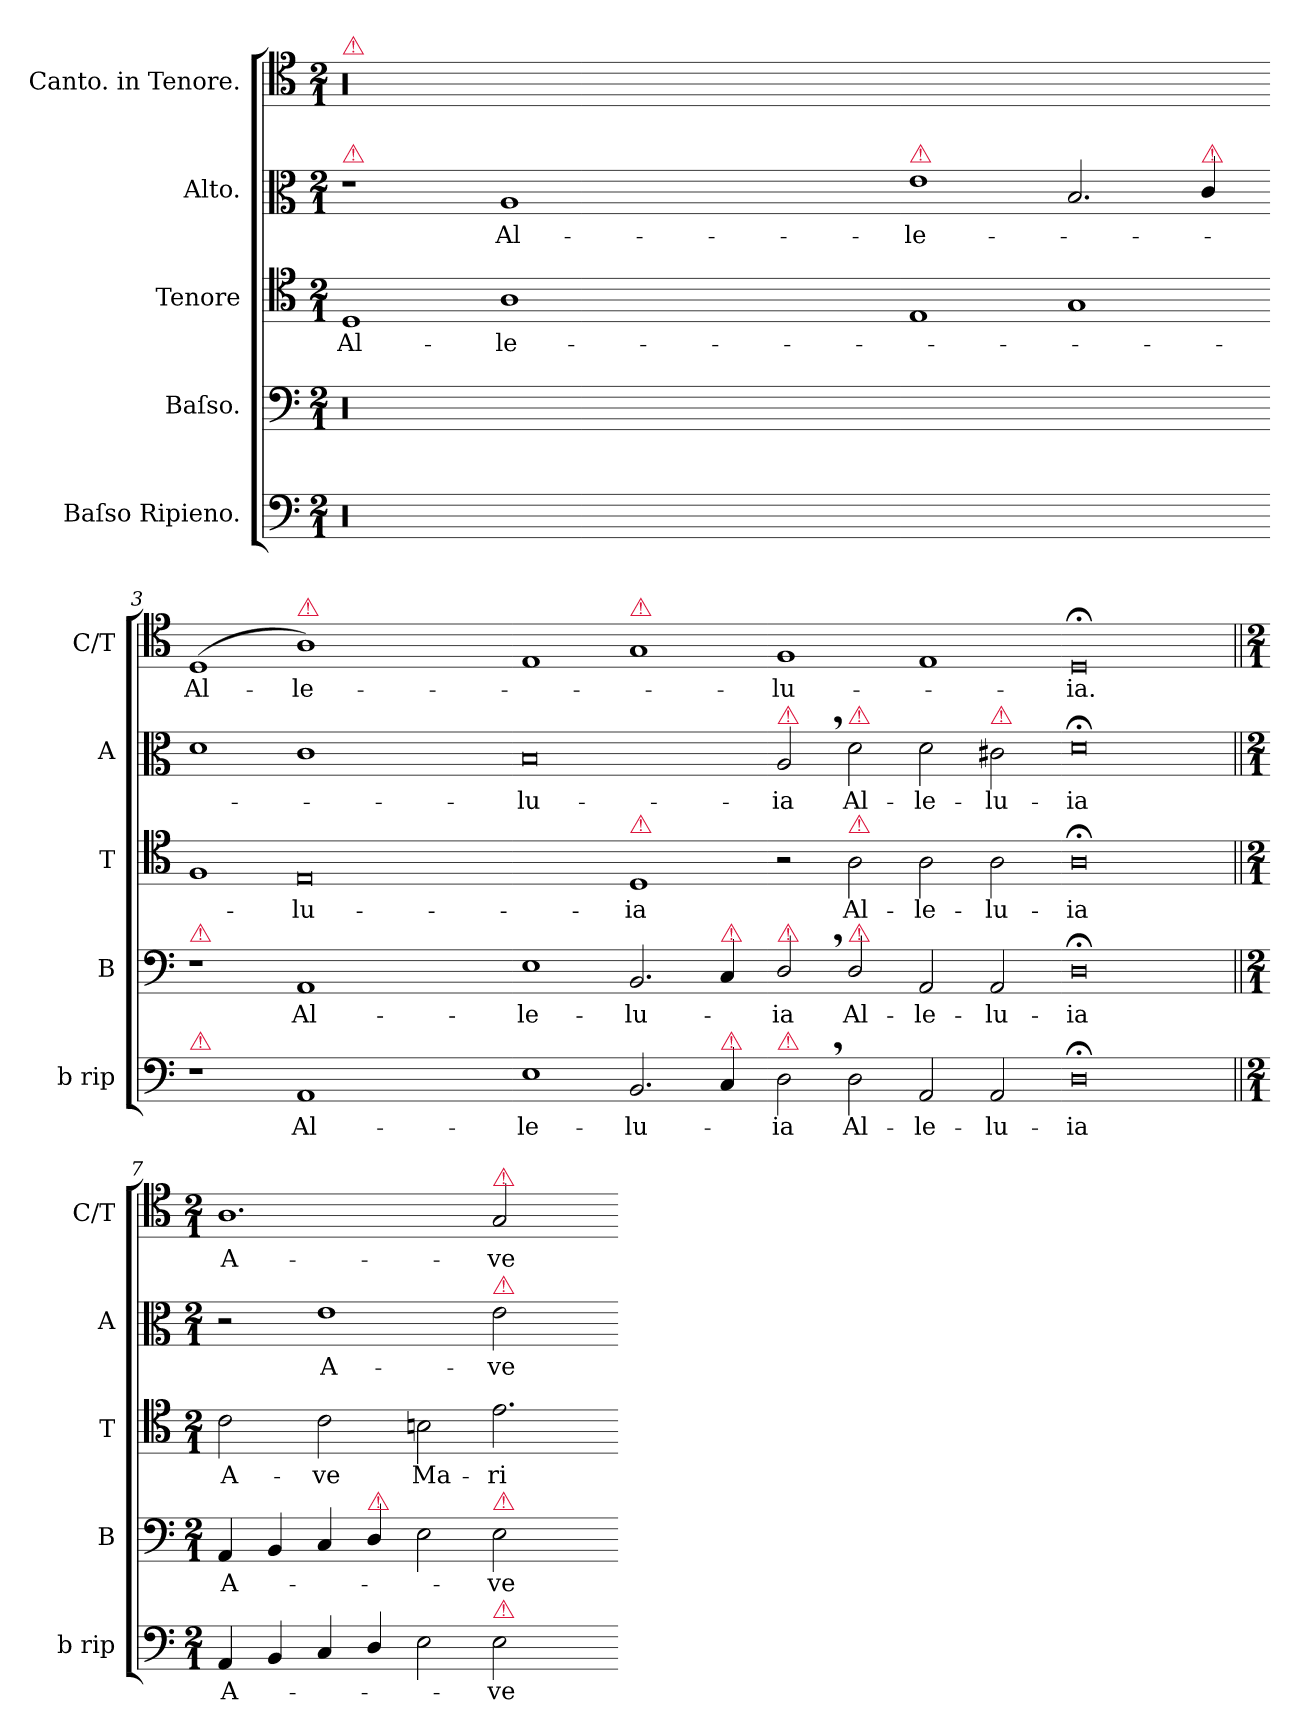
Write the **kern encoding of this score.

**kern	**text	**kern	**text	**kern	**text	**kern	**text	**kern	**text
*part5	*part5	*part4	*part4	*part3	*part3	*part2	*part2	*part1	*part1
*staff5	*staff5	*staff4	*staff4	*staff3	*staff3	*staff2	*staff2	*staff1	*staff1
*I"Baſso Ripieno.	*	*I"Baſso.	*	*I"Tenore	*	*I"Alto.	*	*I"Canto. in Tenore.	*
*I'b rip	*	*I'B	*	*I'T	*	*I'A	*	*I'C/T	*
*clefF4	*	*clefF4	*	*clefC4	*	*clefC3	*	*clefC4	*
*k[]	*	*k[]	*	*k[]	*	*k[]	*	*k[]	*
*M2/1	*	*M2/1	*	*M2/1	*	*M2/1	*	*M2/1	*
=1	=1	=1	=1	=1	=1	=1	=1	=1	=1
!	!	!	!	!	!	!	!	!LO:TX:a:color=crimson:t=⚠	!
!	!	!	!	!	!	!LO:TX:a:color=crimson:t=⚠	!	!	!
00r	.	00r	.	1D	Al-	1r	.	00r	.
.	.	.	.	1A	-le-	1A	Al-	.	.
.	.	.	.	0ryy	.	0ryy	.	.	.
=2-	=2-	=2-	=2-	=2-	=2-	=2-	=2-	=2-	=2-
!	!	!	!	!	!	!LO:TX:a:color=crimson:t=⚠	!	!	!
0ryy	.	0ryy	.	1E	.	1e	-le-	0ryy	.
.	.	.	.	1G	.	2.B/	.	.	.
!	!	!	!	!	!	!LO:TX:a:color=crimson:t=⚠	!	!	!
.	.	.	.	.	.	4c/	.	.	.
=3-	=3-	=3-	=3-	=3-	=3-	=3-	=3-	=3-	=3-
!	!	!LO:TX:a:color=crimson:t=⚠	!	!	!	!	!	!	!
!LO:TX:a:color=crimson:t=⚠	!	!	!	!	!	!	!	!	!
1r	.	1r	.	1F	.	1d	.	(1D	Al-
!	!	!	!	!	!	!	!	!LO:TX:a:color=crimson:t=⚠	!
1AA	Al-	1AA	Al-	0E	-lu-	1c	.	1A)	-le-
1ryy	.	1ryy	.	.	.	1ryy	.	1ryy	.
=4-	=4-	=4-	=4-	=4-	=4-	=4-	=4-	=4-	=4-
1E	-le-	1E	-le-	1ryy	.	0B	-lu-	1E	.
!	!	!	!	!	!	!	!	!LO:TX:a:color=crimson:t=⚠	!
!	!	!	!	!LO:TX:a:color=crimson:t=⚠	!	!	!	!	!
2.BB/	-lu-	2.BB/	-lu-	1D	-ia	.	.	1G	.
!	!	!LO:TX:a:color=crimson:t=⚠	!	!	!	!	!	!	!
!LO:TX:a:color=crimson:t=⚠	!	!	!	!	!	!	!	!	!
4C/	.	4C/	.	.	.	.	.	.	.
=5-	=5-	=5-	=5-	=5-	=5-	=5-	=5-	=5-	=5-
!	!	!	!	!	!	!LO:TX:a:color=crimson:t=⚠	!	!	!
!	!	!LO:TX:a:color=crimson:t=⚠	!	!	!	!	!	!	!
!LO:TX:a:color=crimson:t=⚠	!	!	!	!	!	!	!	!	!
2D,<\	-ia	2D,</	-ia	2r	.	2A,</	-ia	1F	-lu-
!	!	!	!	!	!	!LO:TX:a:color=crimson:t=⚠	!	!	!
!	!	!	!	!LO:TX:a:color=crimson:t=⚠	!	!	!	!	!
!	!	!LO:TX:a:color=crimson:t=⚠	!	!	!	!	!	!	!
!	!LO:LY:i	!	!LO:LY:i	!	!LO:LY:i	!	!LO:LY:i	!	!
2D\	Al-	2D/	Al-	2A\	Al-	2d\	Al-	.	.
!	!LO:LY:i	!	!LO:LY:i	!	!LO:LY:i	!	!LO:LY:i	!	!
2AA/	-le-	2AA/	-le-	2A\	-le-	2d\	-le-	1E	.
!	!	!	!	!	!	!LO:TX:a:color=crimson:t=⚠	!	!	!
!	!LO:LY:i	!	!LO:LY:i	!	!LO:LY:i	!	!LO:LY:i	!	!
2AA/	-lu-	2AA/	-lu-	2A\	-lu-	2c#X\	-lu-	.	.
=6-	=6-	=6-	=6-	=6-	=6-	=6-	=6-	=6-	=6-
!	!LO:LY:i	!	!LO:LY:i	!	!LO:LY:i	!	!LO:LY:i	!	!
0D;<	-ia	0D;<	-ia	0A;<	-ia	0d;<	-ia	0D;<	-ia.
=7||	=7||	=7||	=7||	=7||	=7||	=7||	=7||	=7||	=7||
*M2/1	*	*M2/1	*	*M2/1	*	*M2/1	*	*M2/1	*
4AA/	A-	4AA/	A-	2c\	A-	2r	.	1.A	A-
4BB/	.	4BB/	.	.	.	.	.	.	.
4C/	.	4C/	.	2c\	-ve	1e	A-	.	.
!	!	!LO:TX:a:color=crimson:t=⚠	!	!	!	!	!	!	!
4D/	.	4D/	.	.	.	.	.	.	.
2E\	.	2E\	.	2Bn\	Ma-	.	.	.	.
!	!	!	!	!	!	!	!	!LO:TX:a:color=crimson:t=⚠	!
!	!	!	!	!	!	!LO:TX:a:color=crimson:t=⚠	!	!	!
!	!	!LO:TX:a:color=crimson:t=⚠	!	!	!	!	!	!	!
!LO:TX:a:color=crimson:t=⚠	!	!	!	!	!	!	!	!	!
2E\	-ve	2E\	-ve	2.e\	-ri-	2e\	-ve	2G/	-ve
4ryy	.	4ryy	.	.	.	4ryy	.	4ryy	.
=-	=-	=-	=-	=-	=-	=-	=-	=-	=-
*-	*-	*-	*-	*-	*-	*-	*-	*-	*-
